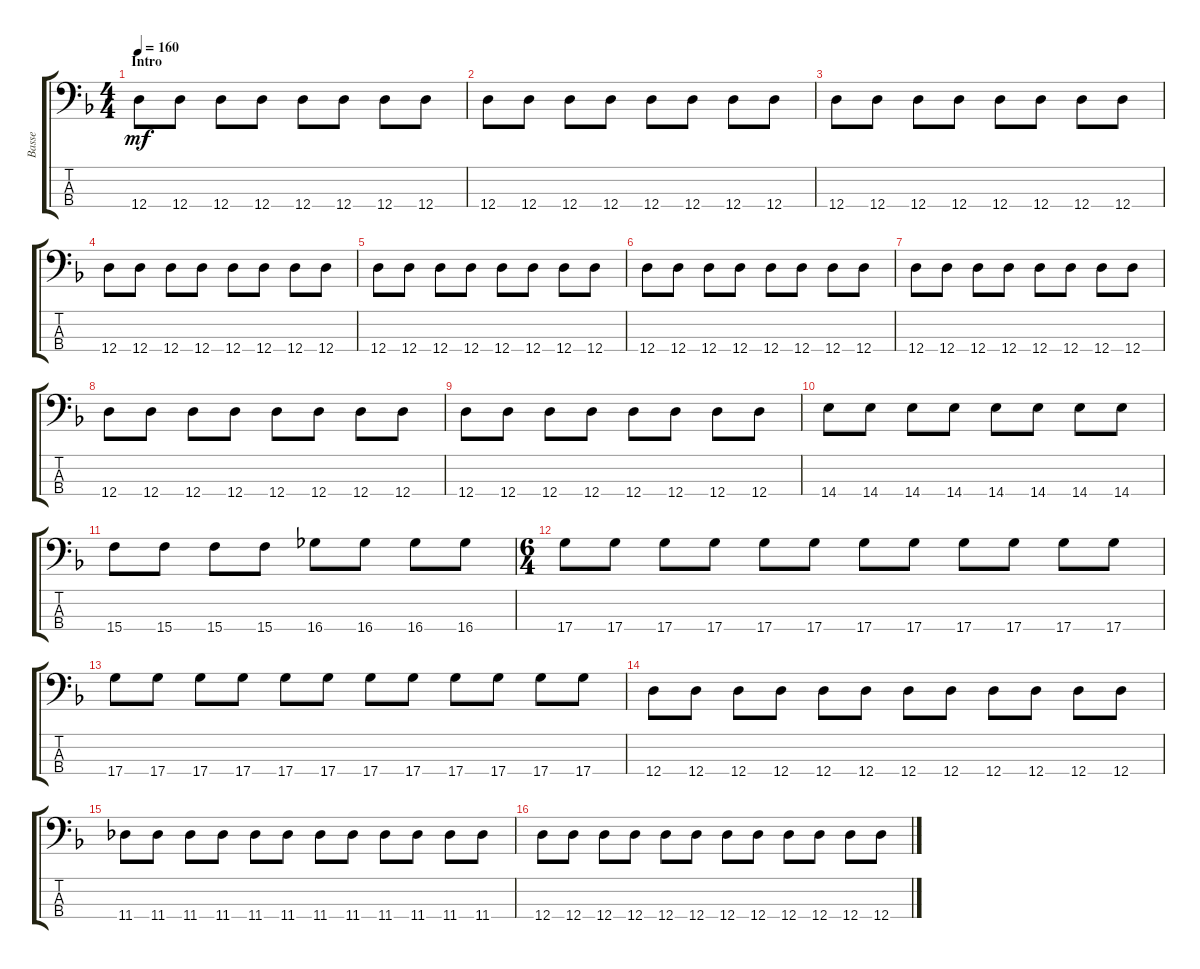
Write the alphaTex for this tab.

\track ("Basse" "Basse") {instrument electricbassfinger}
\staff {score tabs}
\tuning (G2 D2 A1 D1) {hide}
\ts (4 4)
\section ("" "Intro")
\tempo 160
\clef f4
\ks f
12.4.8{dy mf instrument electricbassfinger} 12.4.8 12.4.8 12.4.8 12.4.8 12.4.8 12.4.8 12.4.8 |
12.4.8 12.4.8 12.4.8 12.4.8 12.4.8 12.4.8 12.4.8 12.4.8 |
12.4.8 12.4.8 12.4.8 12.4.8 12.4.8 12.4.8 12.4.8 12.4.8 |
12.4.8 12.4.8 12.4.8 12.4.8 12.4.8 12.4.8 12.4.8 12.4.8 |
12.4.8 12.4.8 12.4.8 12.4.8 12.4.8 12.4.8 12.4.8 12.4.8 |
12.4.8 12.4.8 12.4.8 12.4.8 12.4.8 12.4.8 12.4.8 12.4.8 |
12.4.8 12.4.8 12.4.8 12.4.8 12.4.8 12.4.8 12.4.8 12.4.8 |
12.4.8 12.4.8 12.4.8 12.4.8 12.4.8 12.4.8 12.4.8 12.4.8 |
12.4.8 12.4.8 12.4.8 12.4.8 12.4.8 12.4.8 12.4.8 12.4.8 |
14.4.8 14.4.8 14.4.8 14.4.8 14.4.8 14.4.8 14.4.8 14.4.8 |
15.4.8 15.4.8 15.4.8 15.4.8 16.4.8 16.4.8 16.4.8 16.4.8 |
\ts (6 4)
17.4.8 17.4.8 17.4.8 17.4.8 17.4.8 17.4.8 17.4.8 17.4.8 17.4.8 17.4.8 17.4.8 17.4.8 |
17.4.8 17.4.8 17.4.8 17.4.8 17.4.8 17.4.8 17.4.8 17.4.8 17.4.8 17.4.8 17.4.8 17.4.8 |
12.4.8 12.4.8 12.4.8 12.4.8 12.4.8 12.4.8 12.4.8 12.4.8 12.4.8 12.4.8 12.4.8 12.4.8 |
11.4.8 11.4.8 11.4.8 11.4.8 11.4.8 11.4.8 11.4.8 11.4.8 11.4.8 11.4.8 11.4.8 11.4.8 |
12.4.8 12.4.8 12.4.8 12.4.8 12.4.8 12.4.8 12.4.8 12.4.8 12.4.8 12.4.8 12.4.8 12.4.8
